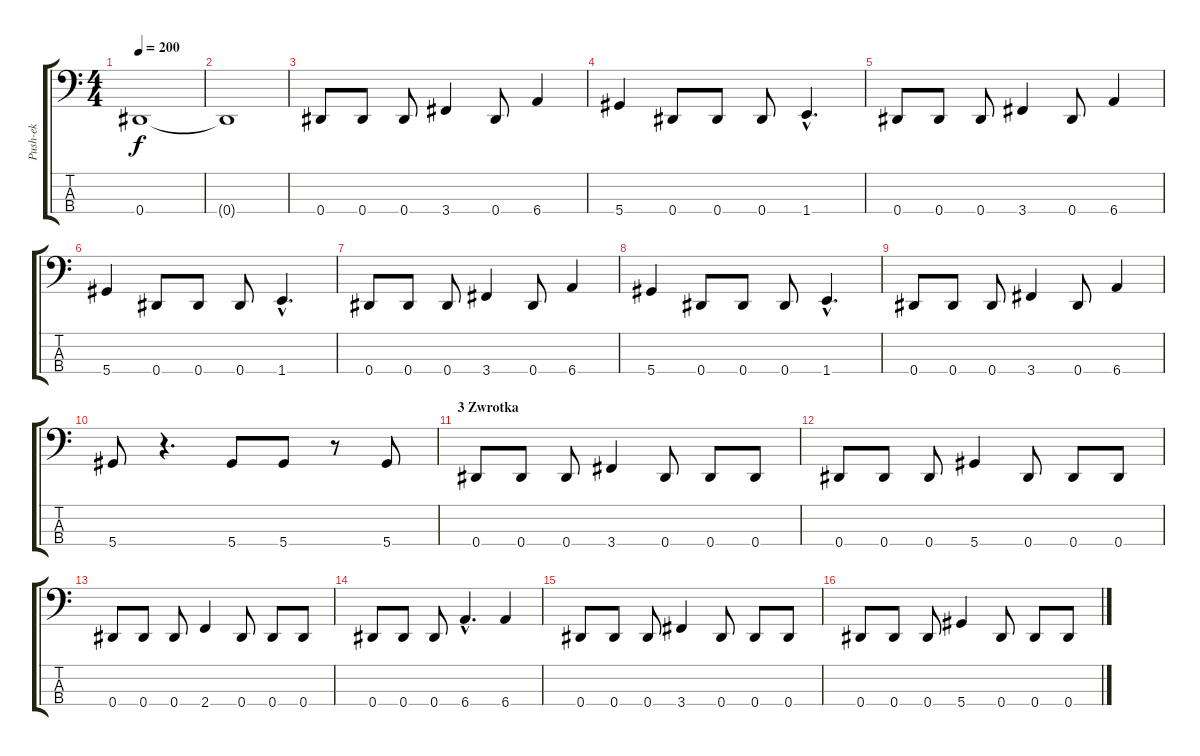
\track ("Push-ek" "Push-ek") {instrument electricbasspick}
\staff {score tabs}
\tuning (Gb2 Db2 Ab1 Eb1) {hide}
\ts (4 4)
\tempo 200
\clef f4
\ks c
0.4{t}.1{dy f} |
0.4{t}.1 |
0.4.8 0.4.8 0.4.8 3.4.4 0.4.8 6.4.4 |
5.4.4 0.4.8 0.4.8 0.4.8 1.4{hac}.4{d} |
0.4.8 0.4.8 0.4.8 3.4.4 0.4.8 6.4.4 |
5.4.4 0.4.8 0.4.8 0.4.8 1.4{hac}.4{d} |
0.4.8 0.4.8 0.4.8 3.4.4 0.4.8 6.4.4 |
5.4.4 0.4.8 0.4.8 0.4.8 1.4{hac}.4{d} |
0.4.8 0.4.8 0.4.8 3.4.4 0.4.8 6.4.4 |
5.4.8 r.4{d} 5.4.8 5.4.8 r.8 5.4.8 |
\section ("" "3 Zwrotka")
0.4.8 0.4.8 0.4.8 3.4.4 0.4.8 0.4.8 0.4.8 |
0.4.8 0.4.8 0.4.8 5.4.4 0.4.8 0.4.8 0.4.8 |
0.4.8 0.4.8 0.4.8 2.4.4 0.4.8 0.4.8 0.4.8 |
0.4.8 0.4.8 0.4.8 6.4{hac}.4{d} 6.4.4 |
0.4.8 0.4.8 0.4.8 3.4.4 0.4.8 0.4.8 0.4.8 |
0.4.8 0.4.8 0.4.8 5.4.4 0.4.8 0.4.8 0.4.8
